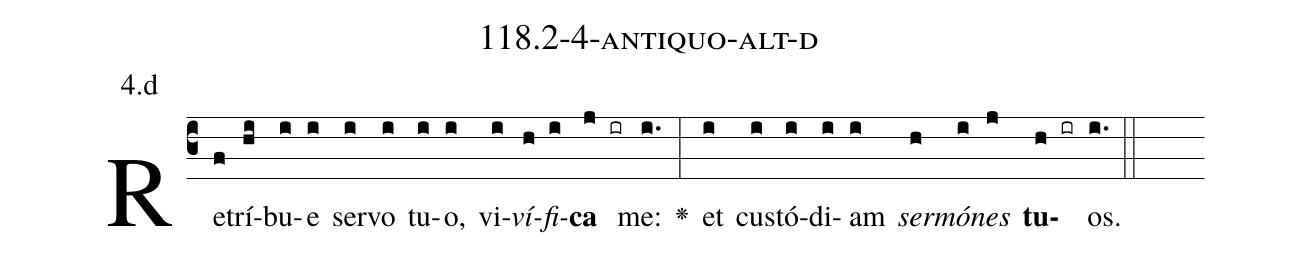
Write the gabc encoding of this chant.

name: 118.2-4-antiquo-alt-d;
annotation: 4.d;
%%
(c3)Re(f)trí(hi)bu(i)e(i) ser(i)vo(i) tu(i)o,(i) vi(i)<i>ví</i>(h)<i>fi</i>(i)<b>ca</b>(j ir) me:(i.) <v>\greheightstar</v>(:) et(i) cus(i)tó(i)di(i)am(i) <i>ser</i>(h)<i>mó</i>(i)<i>nes</i>(j) <b>tu</b>(h ir)os.(i.) (::)


%E(i) u(h) o(i) u(j) a(h) e.(i.) (::)
